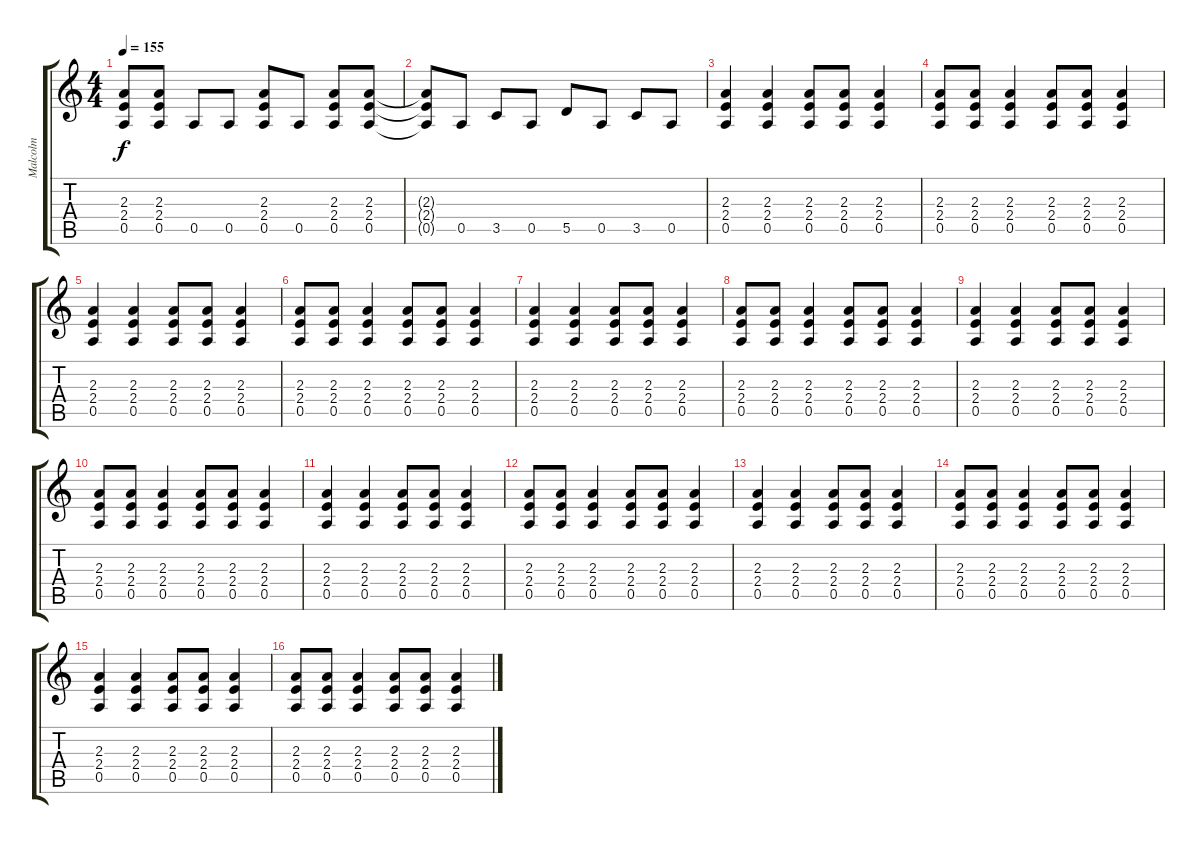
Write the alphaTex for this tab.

\track ("Malcolm" "Malcolm") {instrument overdrivenguitar}
\staff {score tabs}
\tuning (E4 B3 G3 D3 A2 E2) {hide}
\ts (4 4)
\tempo 155
\clef g2
\ks c
(2.3{t} 2.4{t} 0.5{t}).8{dy f} (2.3 2.4 0.5).8 0.5.8 0.5.8 (2.3 2.4 0.5).8 0.5.8 (2.3 2.4 0.5).8 (2.3 2.4 0.5).8 |
(2.3{t} 2.4{t} 0.5{t}).8 0.5.8 3.5.8 0.5.8 5.5.8 0.5.8 3.5.8 0.5.8 |
(2.3 2.4 0.5).4 (2.3 2.4 0.5).4 (2.3 2.4 0.5).8 (2.3 2.4 0.5).8 (2.3 2.4 0.5).4 |
(2.3 2.4 0.5).8 (2.3 2.4 0.5).8 (2.3 2.4 0.5).4 (2.3 2.4 0.5).8 (2.3 2.4 0.5).8 (2.3 2.4 0.5).4 |
(2.3 2.4 0.5).4 (2.3 2.4 0.5).4 (2.3 2.4 0.5).8 (2.3 2.4 0.5).8 (2.3 2.4 0.5).4 |
(2.3 2.4 0.5).8 (2.3 2.4 0.5).8 (2.3 2.4 0.5).4 (2.3 2.4 0.5).8 (2.3 2.4 0.5).8 (2.3 2.4 0.5).4 |
(2.3 2.4 0.5).4 (2.3 2.4 0.5).4 (2.3 2.4 0.5).8 (2.3 2.4 0.5).8 (2.3 2.4 0.5).4 |
(2.3 2.4 0.5).8 (2.3 2.4 0.5).8 (2.3 2.4 0.5).4 (2.3 2.4 0.5).8 (2.3 2.4 0.5).8 (2.3 2.4 0.5).4 |
(2.3 2.4 0.5).4 (2.3 2.4 0.5).4 (2.3 2.4 0.5).8 (2.3 2.4 0.5).8 (2.3 2.4 0.5).4 |
(2.3 2.4 0.5).8 (2.3 2.4 0.5).8 (2.3 2.4 0.5).4 (2.3 2.4 0.5).8 (2.3 2.4 0.5).8 (2.3 2.4 0.5).4 |
(2.3 2.4 0.5).4 (2.3 2.4 0.5).4 (2.3 2.4 0.5).8 (2.3 2.4 0.5).8 (2.3 2.4 0.5).4 |
(2.3 2.4 0.5).8 (2.3 2.4 0.5).8 (2.3 2.4 0.5).4 (2.3 2.4 0.5).8 (2.3 2.4 0.5).8 (2.3 2.4 0.5).4 |
(2.3 2.4 0.5).4 (2.3 2.4 0.5).4 (2.3 2.4 0.5).8 (2.3 2.4 0.5).8 (2.3 2.4 0.5).4 |
(2.3 2.4 0.5).8 (2.3 2.4 0.5).8 (2.3 2.4 0.5).4 (2.3 2.4 0.5).8 (2.3 2.4 0.5).8 (2.3 2.4 0.5).4 |
(2.3 2.4 0.5).4 (2.3 2.4 0.5).4 (2.3 2.4 0.5).8 (2.3 2.4 0.5).8 (2.3 2.4 0.5).4 |
(2.3 2.4 0.5).8 (2.3 2.4 0.5).8 (2.3 2.4 0.5).4 (2.3 2.4 0.5).8 (2.3 2.4 0.5).8 (2.3 2.4 0.5).4
